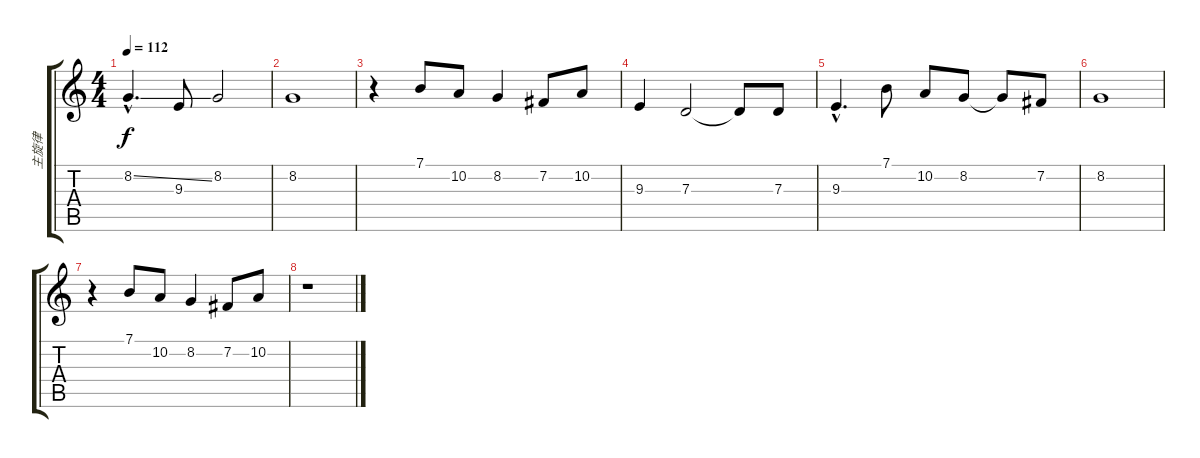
\track ("主旋律" "主旋律") {instrument whistle}
\staff {score tabs}
\tuning (E4 B3 G3 D3 A2 E2) {hide}
\ts (4 4)
\tempo 112
\clef g2
\ks c
8.2{ss hac}.4{d dy f} 9.3.8 8.2.2 |
8.2.1 |
r.4 7.1.8 10.2.8 8.2.4 7.2.8 10.2.8 |
9.3.4 7.3.2 7.3{t}.8 7.3.8 |
9.3{hac}.4{d} 7.1.8 10.2.8 8.2.8 8.2{t}.8 7.2.8 |
8.2.1 |
r.4 7.1.8 10.2.8 8.2.4 7.2.8 10.2.8 |
r.1
